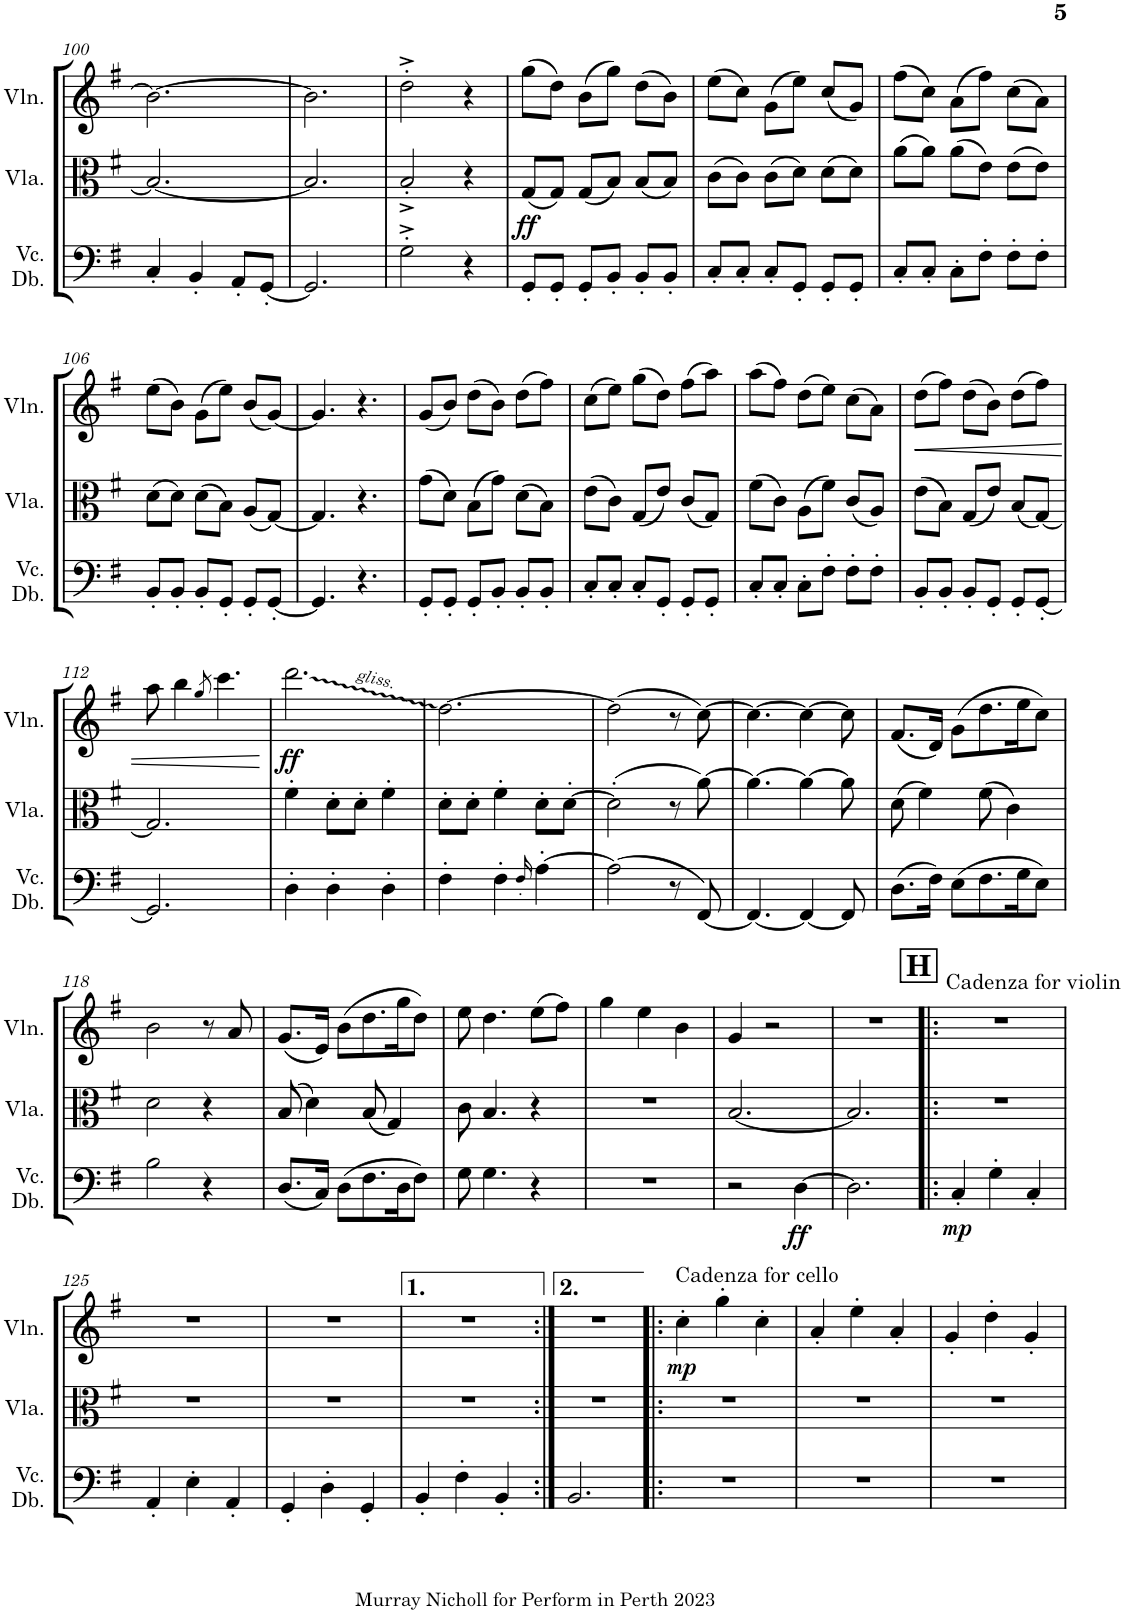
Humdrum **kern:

**kern	**dynam	**kern	**dynam	**kern	**dynam
*part3	*part3	*part2	*part2	*part1	*part1
*staff3	*staff3	*staff2	*staff2	*staff1	*staff1
*I"Violoncello  or Double Bass	*	*I"Viola	*	*I"Violin	*
*I'Vc. Db.	*	*I'Vla.	*	*I'Vln.	*
!!LO:PB:g=z
*clefF4	*	*clefC3	*	*clefG2	*
*k[f#]	*	*k[f#]	*	*k[f#]	*
*M3/4	*	*M3/4	*	*M3/4	*
=100	=100	=100	=100	=100	=100
4C'/	.	2.B/_	.	2.b\_	.
4BB'/	.	.	.	.	.
8AA'/L	.	.	.	.	.
[8GG'/J	.	.	.	.	.
=101	=101	=101	=101	=101	=101
2.GG/]	.	2.B/]	.	2.b\]	.
=102	=102	=102	=102	=102	=102
2G'^\	.	2B'^/	.	2dd'^\	.
4r	.	4r	.	4r	.
=103	=103	=103	=103	=103	=103
!	!	!	!LO:DY:b	!	!
8GG'/L	.	(8G/L	ff	(8gg\L	.
8GG'/J	.	8G/J)	.	8dd\J)	.
8GG'/L	.	(8G/L	.	(8b\L	.
8BB'/J	.	8B/J)	.	8gg\J)	.
8BB'/L	.	(8B/L	.	(8dd\L	.
8BB'/J	.	8B/J)	.	8b\J)	.
=104	=104	=104	=104	=104	=104
8C'/L	.	(8c\L	.	(8ee\L	.
8C'/J	.	8c\J)	.	8cc\J)	.
8C'/L	.	(8c\L	.	(8g\L	.
8GG'/J	.	8d\J)	.	8ee\J)	.
8GG'/L	.	(8d\L	.	(8cc/L	.
8GG'/J	.	8d\J)	.	8g/J)	.
=105	=105	=105	=105	=105	=105
8C'/L	.	(8a\L	.	(8ff#\L	.
8C'/J	.	8a\J)	.	8cc\J)	.
8C'\L	.	(8a\L	.	(8a\L	.
8F#'\J	.	8e\J)	.	8ff#\J)	.
8F#'\L	.	(8e\L	.	(8cc\L	.
8F#'\J	.	8e\J)	.	8a\J)	.
!!LO:LB:g=z
=106	=106	=106	=106	=106	=106
8BB'/L	.	(8d\L	.	(8ee\L	.
8BB'/J	.	8d\J)	.	8b\J)	.
8BB'/L	.	(8d\L	.	(8g\L	.
8GG'/J	.	8B\J)	.	8ee\J)	.
8GG'/L	.	(8A/L	.	(8b/L	.
[8GG'/J	.	[8G/J)	.	[8g/J)	.
=107	=107	=107	=107	=107	=107
4.GG/]	.	4.G/]	.	4.g/]	.
4.r	.	4.r	.	4.r	.
=108	=108	=108	=108	=108	=108
8GG'/L	.	(8g\L	.	(8g/L	.
8GG'/J	.	8d\J)	.	8b/J)	.
8GG'/L	.	(8B\L	.	(8dd\L	.
8BB'/J	.	8g\J)	.	8b\J)	.
8BB'/L	.	(8d\L	.	(8dd\L	.
8BB'/J	.	8B\J)	.	8ff#\J)	.
=109	=109	=109	=109	=109	=109
8C'/L	.	(8e\L	.	(8cc\L	.
8C'/J	.	8c\J)	.	8ee\J)	.
8C'/L	.	(8G/L	.	(8gg\L	.
8GG'/J	.	8e/J)	.	8dd\J)	.
8GG'/L	.	(8c/L	.	(8ff#\L	.
8GG'/J	.	8G/J)	.	8aa\J)	.
=110	=110	=110	=110	=110	=110
8C'/L	.	(8f#\L	.	(8aa\L	.
8C'/J	.	8c\J)	.	8ff#\J)	.
8C'\L	.	(8A\L	.	(8dd\L	.
8F#'\J	.	8f#\J)	.	8ee\J)	.
8F#'\L	.	(8c/L	.	(8cc\L	.
8F#'\J	.	8A/J)	.	8a\J)	.
=111	=111	=111	=111	=111	=111
!	!	!	!	!	!LO:HP:b
8BB'/L	.	(8e\L	.	(8dd\L	<
8BB'/J	.	8B\J)	.	8ff#\J)	.
8BB'/L	.	(8G/L	.	(8dd\L	.
8GG'/J	.	8e/J)	.	8b\J)	.
8GG'/L	.	(8B/L	.	(8dd\L	.
[8GG'/J	.	[8G/J)	.	8ff#\J)	.
!!LO:LB:g=z
=112	=112	=112	=112	=112	=112
2.GG/]	.	2.G/]	.	8aa\	.
.	.	.	.	4bb\	.
.	.	.	.	8qgg/	.
.	.	.	.	4.ccc\	.
.	.	.	.	.	[
=113	=113	=113	=113	=113	=113
!	!	!	!	!	!LO:DY:b
4D'\	.	4f#'\	.	2.ddd\	ff
4D'\	.	8d'\L	.	.	.
.	.	8d'\J	.	.	.
4D'\	.	4f#'\	.	.	.
=114	=114	=114	=114	=114	=114
4F#'\	.	8d'\L	.	[2.dd\	.
.	.	8d'\J	.	.	.
4F#'\	.	4f#'\	.	.	.
16qF#'/	.	.	.	.	.
[4A'\	.	8d'\L	.	.	.
.	.	[8d'\J	.	.	.
=115	=115	=115	=115	=115	=115
(2A\]	.	(2d'\]	.	(2dd\]	.
8r	.	8r	.	8r	.
[8FF#/)	.	[8a\)	.	[8cc\)	.
=116	=116	=116	=116	=116	=116
4.FF#/_	.	4.a\_	.	4.cc\_	.
4FF#/_	.	4a\_	.	4cc\_	.
8FF#/]	.	8a\]	.	8cc\]	.
=117	=117	=117	=117	=117	=117
(8.D\L	.	(8d\	.	(8.f#/L	.
.	.	4f#\)	.	.	.
16F#\Jk)	.	.	.	16d/Jk)	.
(8E\L	.	.	.	(8g\L	.
8.F#\	.	(8f#\	.	8.dd\	.
.	.	4c\)	.	.	.
16G\K	.	.	.	16ee\K	.
8E\J)	.	.	.	8cc\J)	.
!!LO:LB:g=z
=118	=118	=118	=118	=118	=118
2B\	.	2d\	.	2b\	.
4r	.	4r	.	8r	.
.	.	.	.	8a/	.
=119	=119	=119	=119	=119	=119
(8.D/L	.	(8B/	.	(8.g/L	.
.	.	4d\)	.	.	.
16C/Jk)	.	.	.	16e/Jk)	.
(8D\L	.	.	.	(8b\L	.
8.F#\	.	(8B/	.	8.dd\	.
.	.	4G/)	.	.	.
16D\K	.	.	.	16gg\K	.
8F#\J)	.	.	.	8dd\J)	.
=120	=120	=120	=120	=120	=120
8G\	.	8c\	.	8ee\	.
4.G\	.	4.B/	.	4.dd\	.
4r	.	4r	.	(8ee\L	.
.	.	.	.	8ff#\J)	.
=121	=121	=121	=121	=121	=121
2.r	.	2.r	.	4gg\	.
.	.	.	.	4ee\	.
.	.	.	.	4b\	.
=122	=122	=122	=122	=122	=122
2r	.	[2.B/	.	4g/	.
.	.	.	.	2r	.
!	!LO:DY:b	!	!	!	!
[4D\	ff	.	.	.	.
=123	=123	=123	=123	=123	=123
2.D\]	.	2.B/]	.	2.r	.
!!LO:REH:place=s1:a:B:cj:fs=14:t=H
=124!|:	=124!|:	=124!|:	=124!|:	=124!|:	=124!|:
!	!	!	!	!LO:TX:a:t=Cadenza for violin	!
!	!LO:DY:b	!	!	!	!
4C'/	mp	2.r	.	2.r	.
4G'\	.	.	.	.	.
4C'/	.	.	.	.	.
!!LO:LB:g=z
=125	=125	=125	=125	=125	=125
4AA'/	.	2.r	.	2.r	.
4E'\	.	.	.	.	.
4AA'/	.	.	.	.	.
=126	=126	=126	=126	=126	=126
4GG'/	.	2.r	.	2.r	.
4D'\	.	.	.	.	.
4GG'/	.	.	.	.	.
=127	=127	=127	=127	=127	=127
4BB'/	.	2.r	.	2.r	.
4F#'\	.	.	.	.	.
4BB'/	.	.	.	.	.
=128:|!	=128:|!	=128:|!	=128:|!	=128:|!	=128:|!
2.BB/	.	2.r	.	2.r	.
=129!|:	=129!|:	=129!|:	=129!|:	=129!|:	=129!|:
!	!	!	!	!LO:TX:a:t=Cadenza for cello	!
!	!	!	!	!	!LO:DY:b
2.r	.	2.r	.	4cc'\	mp
.	.	.	.	4gg'\	.
.	.	.	.	4cc'\	.
=130	=130	=130	=130	=130	=130
2.r	.	2.r	.	4a'/	.
.	.	.	.	4ee'\	.
.	.	.	.	4a'/	.
=131	=131	=131	=131	=131	=131
2.r	.	2.r	.	4g'/	.
.	.	.	.	4dd'\	.
.	.	.	.	4g'/	.
=	=	=	=	=	=
*-	*-	*-	*-	*-	*-
